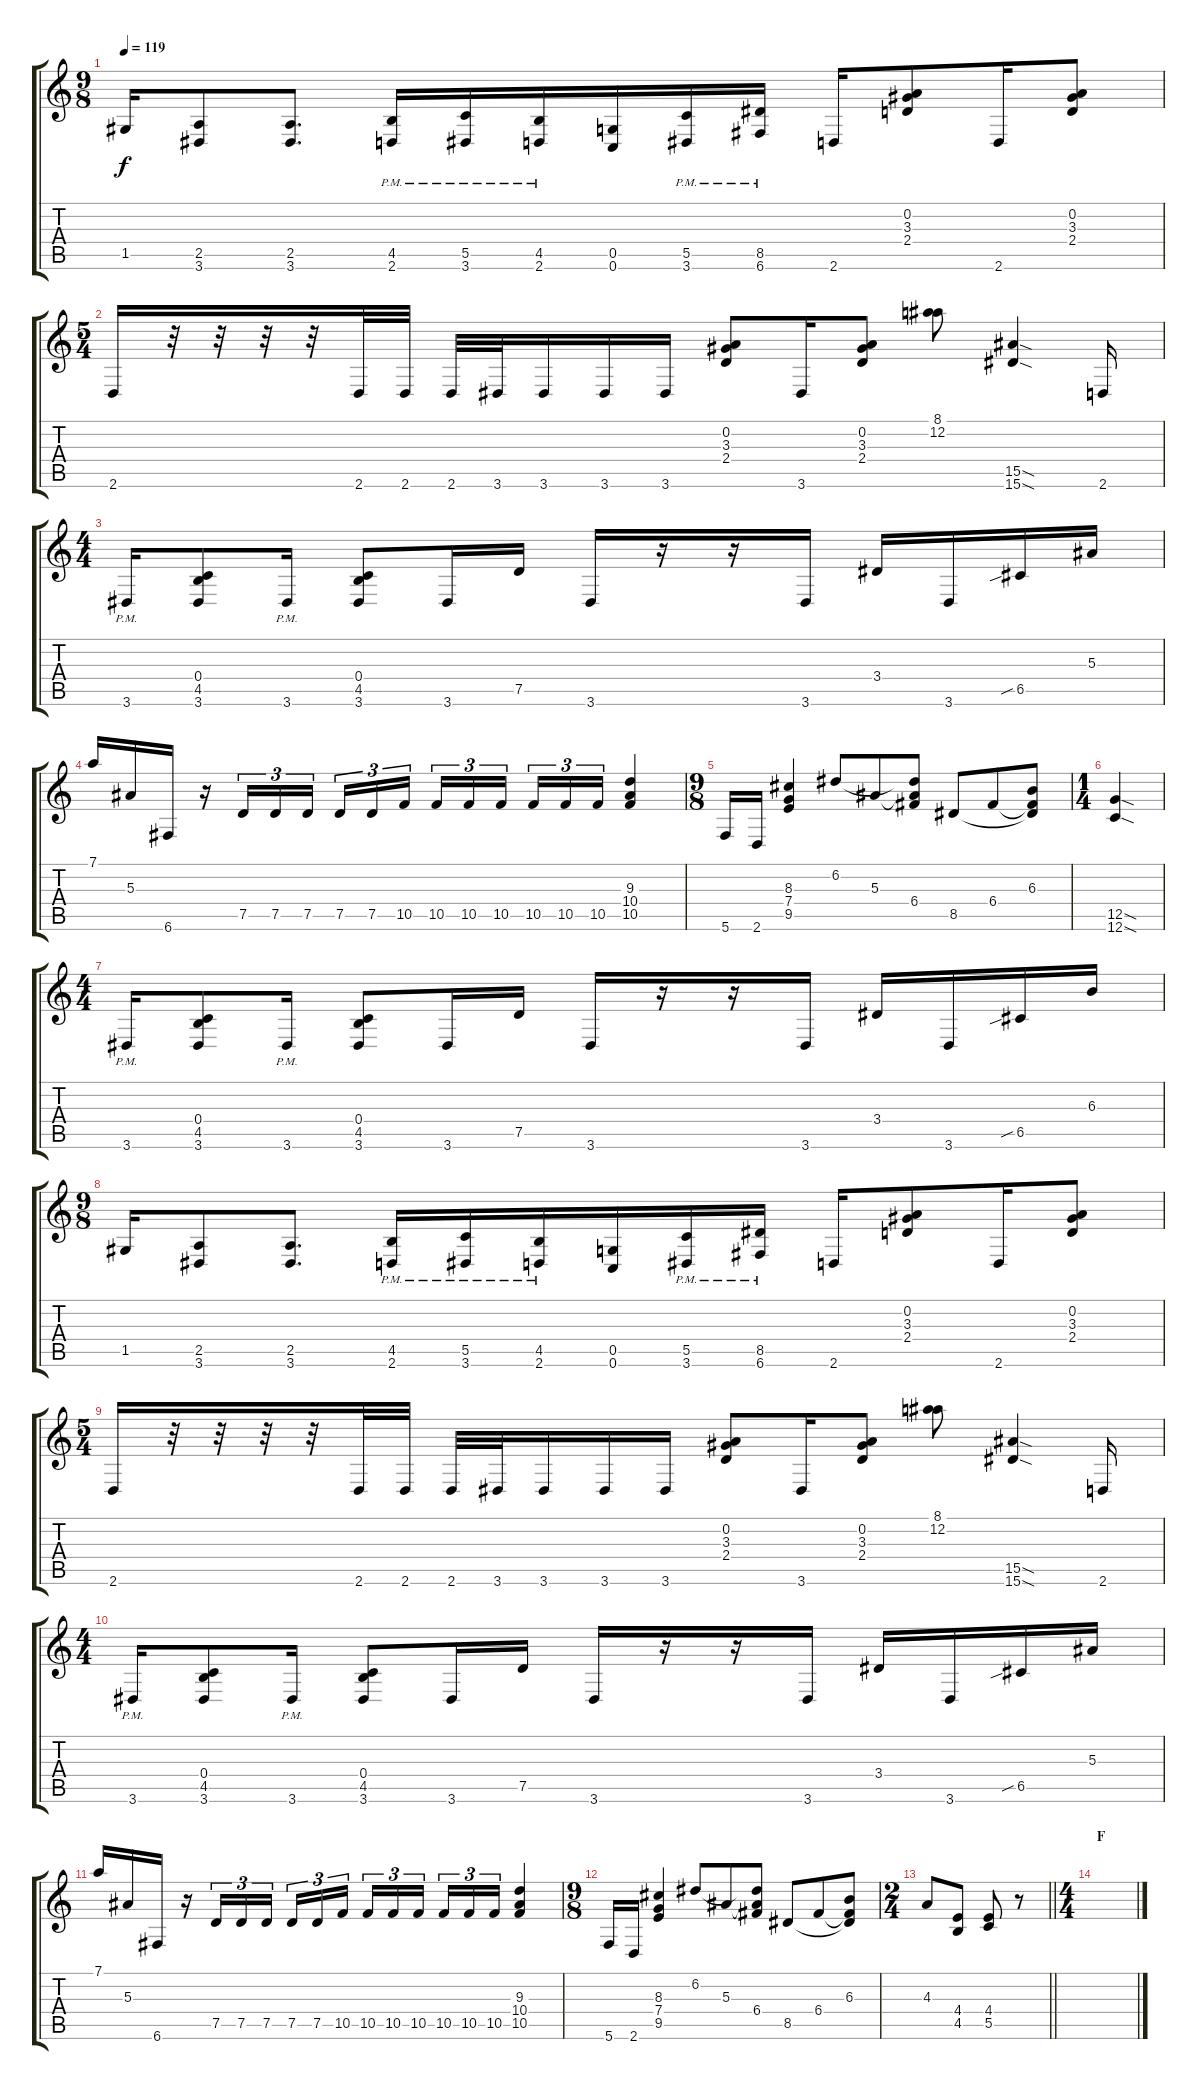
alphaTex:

\track "" {instrument overdrivenguitar}
\staff {score tabs}
\tuning (D4 A3 F3 C3 G2 C2) {hide}
\ts (9 8)
\tempo 119
\clef g2
\ks c
1.5.16{dy f} (2.5 3.6).8 (2.5 3.6).8{d} (4.5{pm} 2.6{pm}).16 (5.5{pm} 3.6{pm}).16 (4.5{pm} 2.6{pm}).16 (0.5 0.6).16 (5.5{pm} 3.6{pm}).16 (8.5{pm} 6.6{pm}).16 2.6.16 (0.2 3.3 2.4).8 2.6.16 (0.2 3.3 2.4).8 |
\ts (5 4)
2.6.16 r.32 r.32 r.32 r.32 2.6.32 2.6.32 2.6.32 3.6.32 3.6.16 3.6.16 3.6.16 (0.2 3.3 2.4).8 3.6.16 (0.2 3.3 2.4).8 (8.1 12.2).8 (15.5{sod} 15.6{sod}).4 2.6.16 |
\ts (4 4)
3.6{pm}.16 (0.4 4.5 3.6).8 3.6{pm}.16 (0.4 4.5 3.6).8 3.6.16 7.5.16 3.6.16 r.16 r.16 3.6.16 3.4.16 3.6.16 6.5{sib}.16 5.3.16 |
7.1.16 5.3.16 6.6.16 r.16 7.5.16{tu (3 2)} 7.5.16{tu (3 2)} 7.5.16{tu (3 2) beam splitsecondary} 7.5.16{tu (3 2)} 7.5.16{tu (3 2)} 10.5.16{tu (3 2)} 10.5.16{tu (3 2)} 10.5.16{tu (3 2)} 10.5.16{tu (3 2) beam splitsecondary} 10.5.16{tu (3 2)} 10.5.16{tu (3 2)} 10.5.16{tu (3 2)} (9.3 10.4 10.5).4 |
\ts (9 8)
5.6.16 2.6.16 (8.3 7.4 9.5).4 6.2.8 5.3.8 (6.2{t} 5.3{t} 6.4).8 8.5.8 6.4.8 (6.3 6.4{t} 8.5{t}).8 |
\ts (1 4)
(12.5{sod} 12.6{sod}).4 |
\ts (4 4)
3.6{pm}.16 (0.4 4.5 3.6).8 3.6{pm}.16 (0.4 4.5 3.6).8 3.6.16 7.5.16 3.6.16 r.16 r.16 3.6.16 3.4.16 3.6.16 6.5{sib}.16 6.3.16 |
\ts (9 8)
1.5.16 (2.5 3.6).8 (2.5 3.6).8{d} (4.5{pm} 2.6{pm}).16 (5.5{pm} 3.6{pm}).16 (4.5{pm} 2.6{pm}).16 (0.5 0.6).16 (5.5{pm} 3.6{pm}).16 (8.5{pm} 6.6{pm}).16 2.6.16 (0.2 3.3 2.4).8 2.6.16 (0.2 3.3 2.4).8 |
\ts (5 4)
2.6.16 r.32 r.32 r.32 r.32 2.6.32 2.6.32 2.6.32 3.6.32 3.6.16 3.6.16 3.6.16 (0.2 3.3 2.4).8 3.6.16 (0.2 3.3 2.4).8 (8.1 12.2).8 (15.5{sod} 15.6{sod}).4 2.6.16 |
\ts (4 4)
3.6{pm}.16 (0.4 4.5 3.6).8 3.6{pm}.16 (0.4 4.5 3.6).8 3.6.16 7.5.16 3.6.16 r.16 r.16 3.6.16 3.4.16 3.6.16 6.5{sib}.16 5.3.16 |
7.1.16 5.3.16 6.6.16 r.16 7.5.16{tu (3 2)} 7.5.16{tu (3 2)} 7.5.16{tu (3 2) beam splitsecondary} 7.5.16{tu (3 2)} 7.5.16{tu (3 2)} 10.5.16{tu (3 2)} 10.5.16{tu (3 2)} 10.5.16{tu (3 2)} 10.5.16{tu (3 2) beam splitsecondary} 10.5.16{tu (3 2)} 10.5.16{tu (3 2)} 10.5.16{tu (3 2)} (9.3 10.4 10.5).4 |
\ts (9 8)
5.6.16 2.6.16 (8.3 7.4 9.5).4 6.2.8 5.3.8 (6.2{t} 5.3{t} 6.4).8 8.5.8 6.4.8 (6.3 6.4{t} 8.5{t}).8 |
\ts (2 4)
\barLineRight lightlight
4.3.8 (4.4 4.5).8 (4.4 5.5).8 r.8 |
\ts (4 4)
\section ("" "F")
